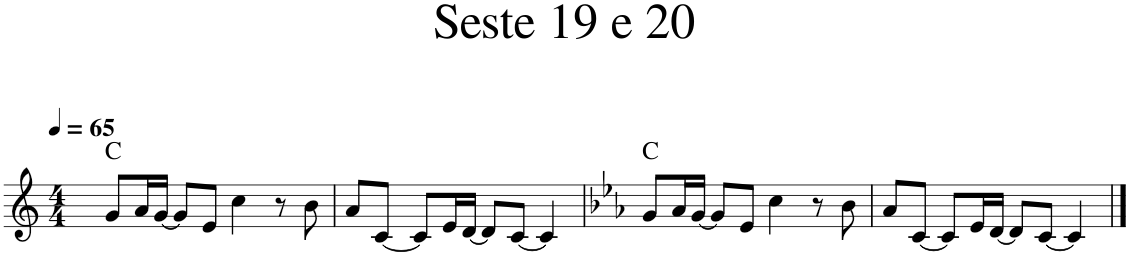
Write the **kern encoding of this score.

**kern	**harte
*part1	*part1
*staff1	*
*I"Piano	*
*I'Pno.	*
*clefG2	*
*k[]	*
*M4/4	*
*MM65	*
=1	=1
8g/L	C:maj
16a/L	.
[16g/JJ	.
8g/L]	.
8e/J	.
4cc\	.
8r	.
8b\	.
=2	=2
8a/L	.
[8c/J	.
8c/L]	.
16e/L	.
[16d/JJ	.
8d/L]	.
[8c/J	.
4c/]	.
=3	=3
*k[b-e-a-]	*
8g/L	C:maj
16a-/L	.
[16g/JJ	.
8g/L]	.
8e-/J	.
4cc\	.
8r	.
8b-\	.
=4	=4
8a-/L	.
[8c/J	.
8c/L]	.
16e-/L	.
[16d/JJ	.
8d/L]	.
[8c/J	.
4c/]	.
==	==
*-	*-
